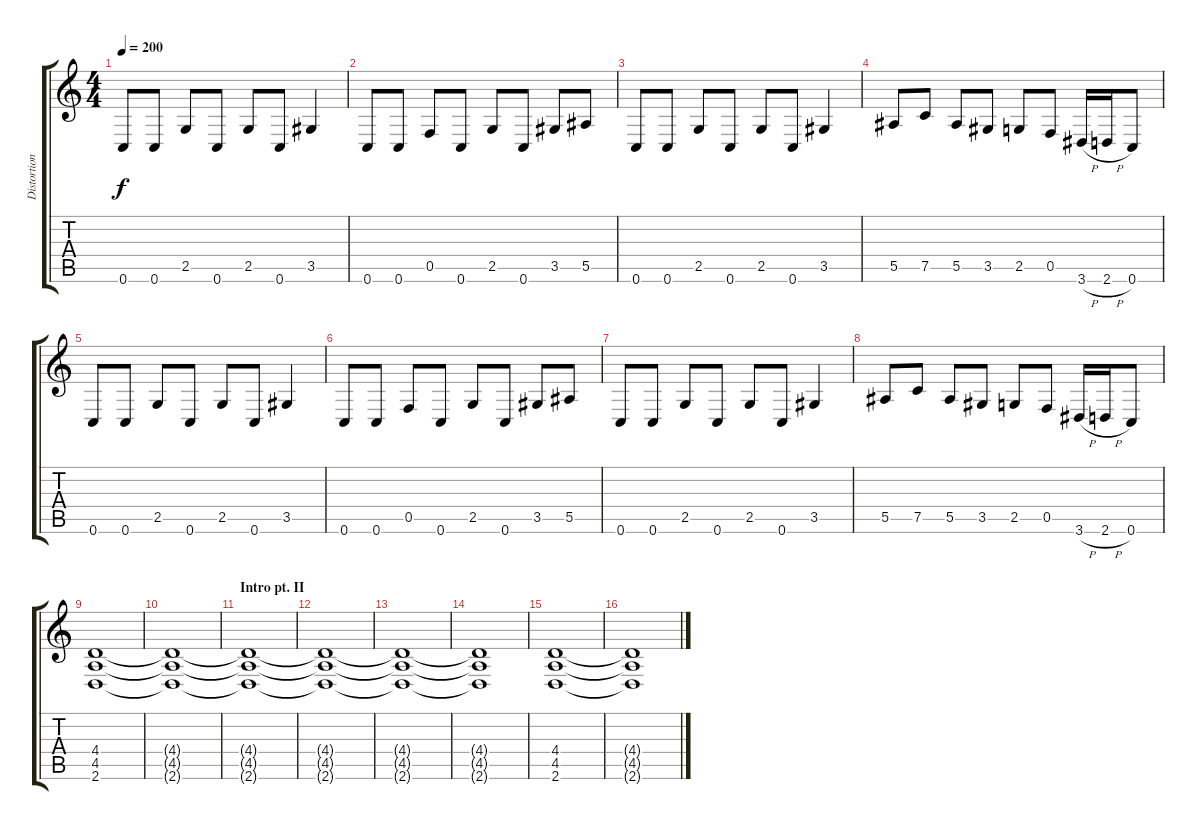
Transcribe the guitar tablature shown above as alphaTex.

\track ("Distortion Rhytm" "Distortion") {instrument distortionguitar}
\staff {score tabs}
\tuning (C4 G3 Eb3 Bb2 F2 C2) {hide}
\ts (4 4)
\tempo 200
\clef g2
\ks c
0.6.8{dy f} 0.6.8 2.5.8 0.6.8 2.5.8 0.6.8 3.5.4 |
0.6.8 0.6.8 0.5.8 0.6.8 2.5.8 0.6.8 3.5.8 5.5.8 |
0.6.8 0.6.8 2.5.8 0.6.8 2.5.8 0.6.8 3.5.4 |
5.5.8 7.5.8 5.5.8 3.5.8 2.5.8 0.5.8 3.6{h}.16 2.6{h}.16 0.6.8 |
0.6.8 0.6.8 2.5.8 0.6.8 2.5.8 0.6.8 3.5.4 |
0.6.8 0.6.8 0.5.8 0.6.8 2.5.8 0.6.8 3.5.8 5.5.8 |
0.6.8 0.6.8 2.5.8 0.6.8 2.5.8 0.6.8 3.5.4 |
5.5.8 7.5.8 5.5.8 3.5.8 2.5.8 0.5.8 3.6{h}.16 2.6{h}.16 0.6.8 |
(4.4 4.5 2.6).1 |
(4.4{t} 4.5{t} 2.6{t}).1 |
\section ("" "Intro pt. II")
(4.4{t} 4.5{t} 2.6{t}).1 |
(4.4{t} 4.5{t} 2.6{t}).1 |
(4.4{t} 4.5{t} 2.6{t}).1 |
(4.4{t} 4.5{t} 2.6{t}).1 |
(4.4 4.5 2.6).1 |
(4.4{t} 4.5{t} 2.6{t}).1
